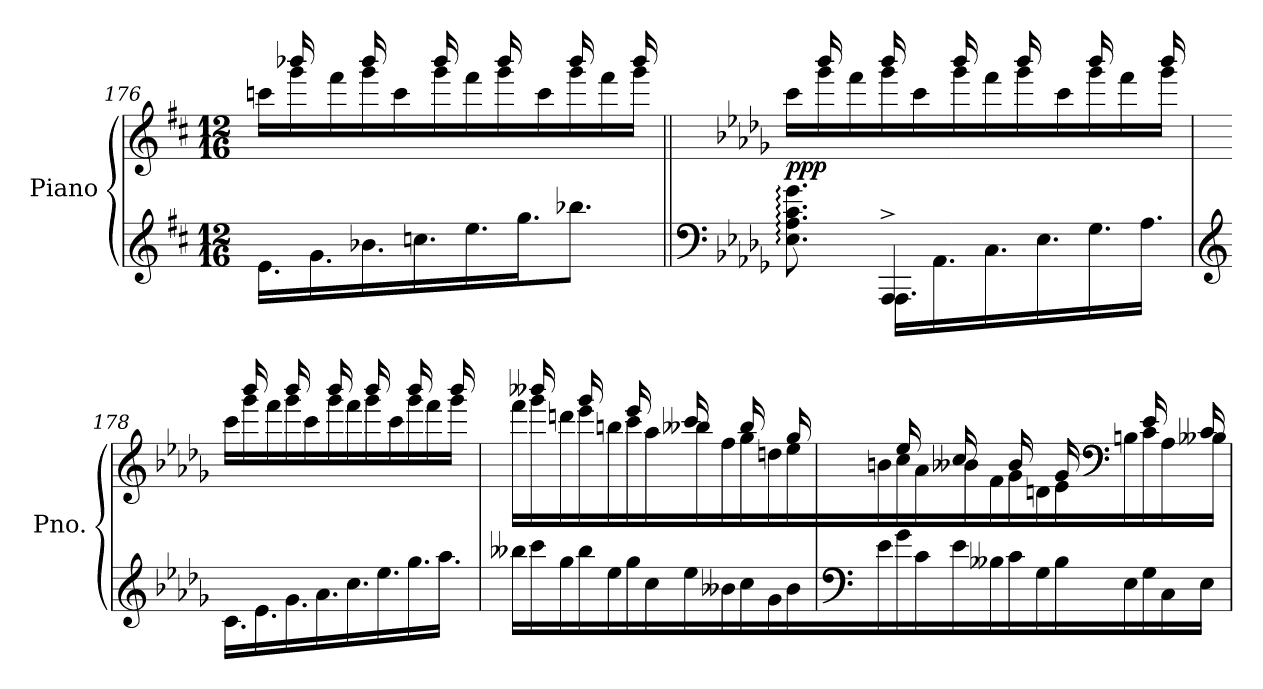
**kern	**kern	**dynam
*part1	*part1	*part1
*staff2	*staff1	*staff1/2
*I"Piano	*	*
*I'Pno.	*	*
*clefG2	*clefG2	*
*k[f#c#]	*k[f#c#]	*
*M12/16	*M12/16	*
=176	=176	=176
*^	*^	*
2.ryy	16.e\	16reeeyy	16cccn\LL	.
.	.	16bbb-X/	16ggg\	.
.	16.g\	.	.	.
.	.	16rgggyy	16fff#\	.
.	16.b-X\	16bbb-/	16ggg\	.
.	.	16reeeyy	16ccc\	.
.	16.ccn\	.	.	.
.	.	16bbb-/	16ggg\	.
.	16.ee\	16rgggyy	16fff#\	.
.	.	16bbb-/	16ggg\	.
.	16.gg\J	.	.	.
.	.	16reeeyy	16ccc\	.
.	8.bb-X\J	16bbb-/	16ggg\	.
.	.	16reeeyy	16fff#\	.
.	.	16bbb-/	16ggg\JJ	.
=177||	=177||	=177||	=177||	=177||
*clefF4	*	*	*	*
*k[b-e-a-d-g-]	*	*k[b-e-a-d-g-]	*	*
!	!	!	!	!LO:DY:b
8.E-\: 8.A-\: 8.c\: 8.g-\:	8.rGGyy	16reeeyy	16ccc\LL	ppp
.	.	16bbb-/	16ggg-\	.
.	.	16rgggyy	16fff\	.
4AAA-^/	16.AAA-\LL	16bbb-/	16ggg-\	.
.	.	16reeeyy	16ccc\	.
.	16.AA-\	.	.	.
.	.	16bbb-/	16ggg-\	.
.	16.C\	16rgggyy	16fff\	.
16ryy	.	16bbb-/	16ggg-\	.
.	16.E-\	.	.	.
4ryy	.	16reeeyy	16ccc\	.
.	16.G-\	16bbb-/	16ggg-\	.
.	.	16reeeyy	16fff\	.
.	16.A-\JJ	.	.	.
.	.	16bbb-/	16ggg-\JJ	.
!!LO:LB:g=z	!!
=178	=178	=178	=178	=178
*clefG2	*	*	*	*
2.ryy	16.c\LL	16reeeyy	16ccc\LL	.
.	.	16bbb-/	16ggg-\	.
.	16.e-\	.	.	.
.	.	16rgggyy	16fff\	.
.	16.g-\	16bbb-/	16ggg-\	.
.	.	16reeeyy	16ccc\	.
.	16.a-\	.	.	.
.	.	16bbb-/	16ggg-\	.
.	16.cc\	16rgggyy	16fff\	.
.	.	16bbb-/	16ggg-\	.
.	16.ee-\	.	.	.
.	.	16reeeyy	16ccc\	.
.	16.gg-\	16bbb-/	16ggg-\	.
.	.	16reeeyy	16fff\	.
.	16.aa-\JJ	.	.	.
.	.	16bbb-/	16ggg-\JJ	.
*v	*v	*	*	*
=179	=179	=179	=179
16bb--X\LL	16rgggyy	16fff\LL	.
16ccc\	16bbb--X/	16ggg-\	.
16gg-\	16rgggyy	16dddn\	.
16bb--\	16ggg-/	16eee-\	.
16ee-\	16reeeyy	16bbn\	.
16gg-\	16eee-/	16ccc\	.
16cc\	16rcccyy	16aa-\	.
16ee-\	16ccc/	16bb--X\	.
16b--X\	16rffyy	16ff\	.
16cc\	16bb--/	16gg-\	.
16g-\	16rffyy	16ddn\	.
16b--\	16gg-/	16ee-\	.
=180	=180	=180	=180
*clefF4	*	*	*
16e-\	16ryy	16bn\	.
16g-\	16ee-/	16cc\	.
16c\	16ryy	16a-\	.
16e-\	16cc/	16b--X\	.
16B--X\	16ryy	16f\	.
16c\	16b--/	16g-\	.
16G-\	16ryy	16dn\	.
16B--\	16g-/	16e-\	.
*	*clefF4	*	*
16E-\	16rcyy	16Bn\	.
16G-\	16e-/	16c\	.
16C\	16rAyy	16A-\	.
16E-\JJ	16c/	16B--X\JJ	.
*	*v	*v	*
=	=	=
*-	*-	*-
